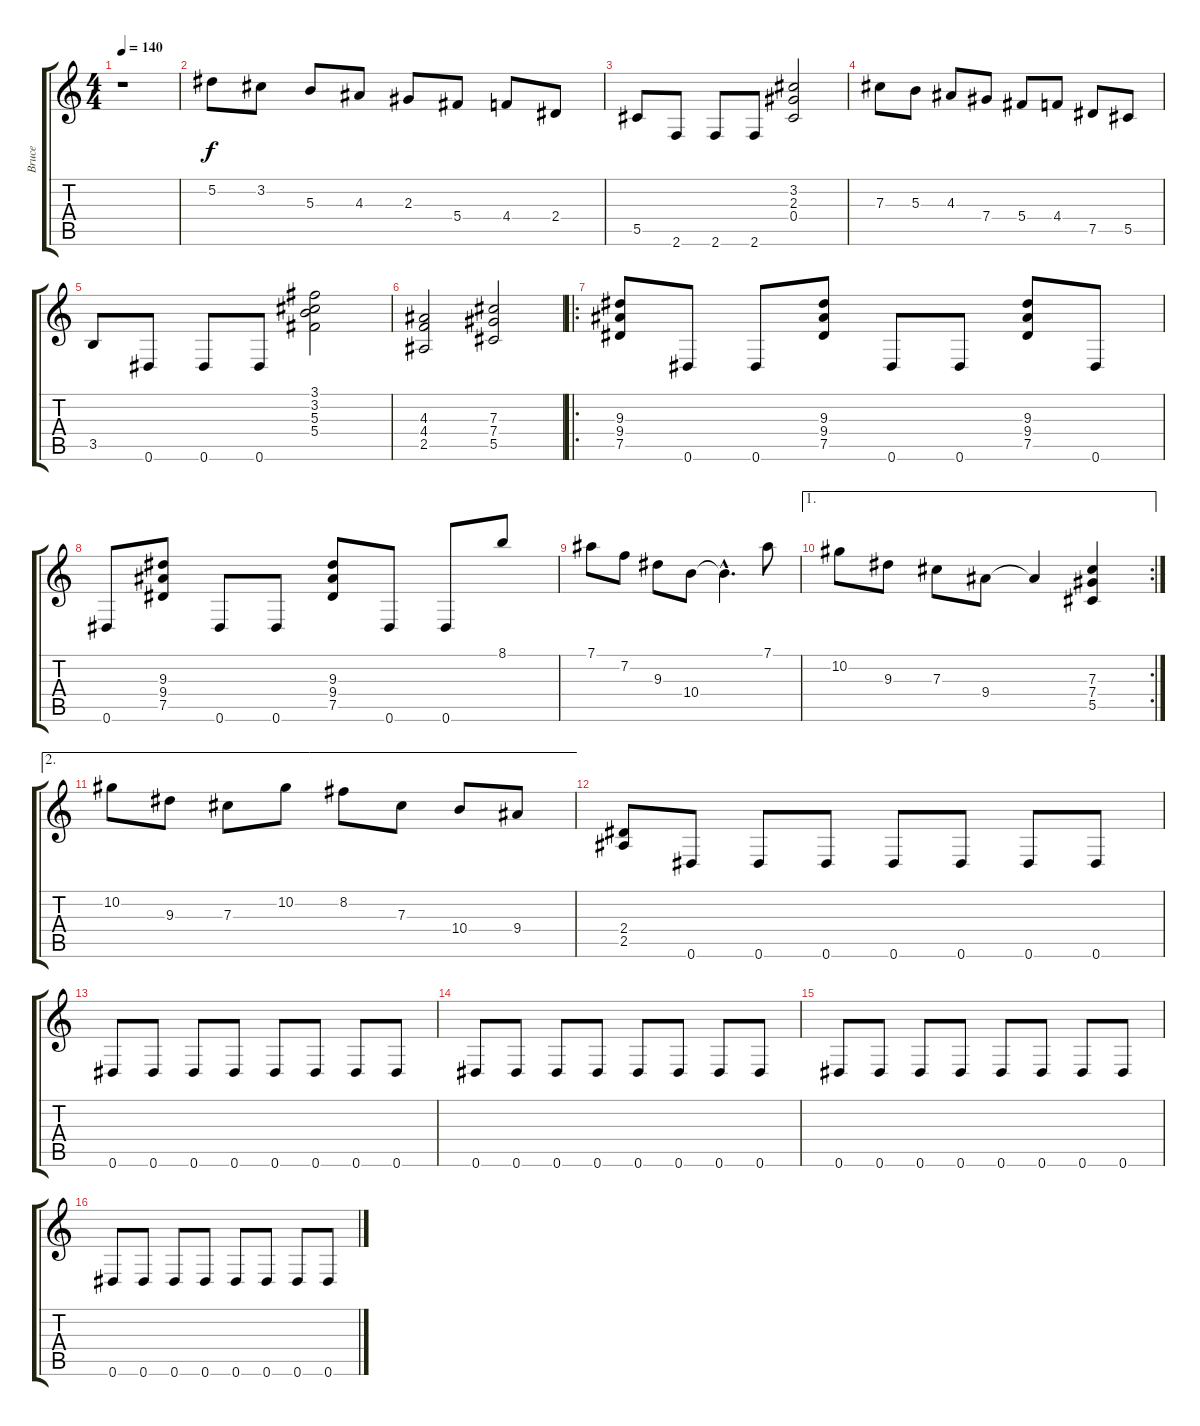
\track ("Bruce" "Bruce") {instrument distortionguitar}
\staff {score tabs}
\tuning (Eb4 Bb3 Gb3 Db3 Ab2 Eb2) {hide}
\ts (4 4)
\tempo 140
\clef g2
\ks c
r.1{dy f instrument distortionguitar} |
5.2.8 3.2.8 5.3.8 4.3.8 2.3.8 5.4.8 4.4.8 2.4.8 |
5.5.8 2.6.8 2.6.8 2.6.8 (3.2 2.3 0.4).2 |
7.3.8 5.3.8 4.3.8 7.4.8 5.4.8 4.4.8 7.5.8 5.5.8 |
3.5.8 0.6.8 0.6.8 0.6.8 (3.1 3.2 5.3 5.4).2 |
(4.3 4.4 2.5).2 (7.3 7.4 5.5).2 |
\ro
(9.3 9.4 7.5).8 0.6.8 0.6.8 (9.3 9.4 7.5).8 0.6.8 0.6.8 (9.3 9.4 7.5).8 0.6.8 |
0.6.8 (9.3 9.4 7.5).8 0.6.8 0.6.8 (9.3 9.4 7.5).8 0.6.8 0.6.8 8.1.8 |
7.1.8 7.2.8 9.3.8 10.4.8 10.4{hac t}.4{d} 7.1.8 |
\ae 1
\rc 2
10.2.8 9.3.8 7.3.8 9.4.8 9.4{t}.4 (7.3 7.4 5.5).4 |
\ae 2
10.2.8 9.3.8 7.3.8 10.2.8 8.2.8 7.3.8 10.4.8 9.4.8 |
(2.4 2.5).8 0.6.8 0.6.8 0.6.8 0.6.8 0.6.8 0.6.8 0.6.8 |
0.6.8 0.6.8 0.6.8 0.6.8 0.6.8 0.6.8 0.6.8 0.6.8 |
0.6.8 0.6.8 0.6.8 0.6.8 0.6.8 0.6.8 0.6.8 0.6.8 |
0.6.8 0.6.8 0.6.8 0.6.8 0.6.8 0.6.8 0.6.8 0.6.8 |
0.6.8 0.6.8 0.6.8 0.6.8 0.6.8 0.6.8 0.6.8 0.6.8
